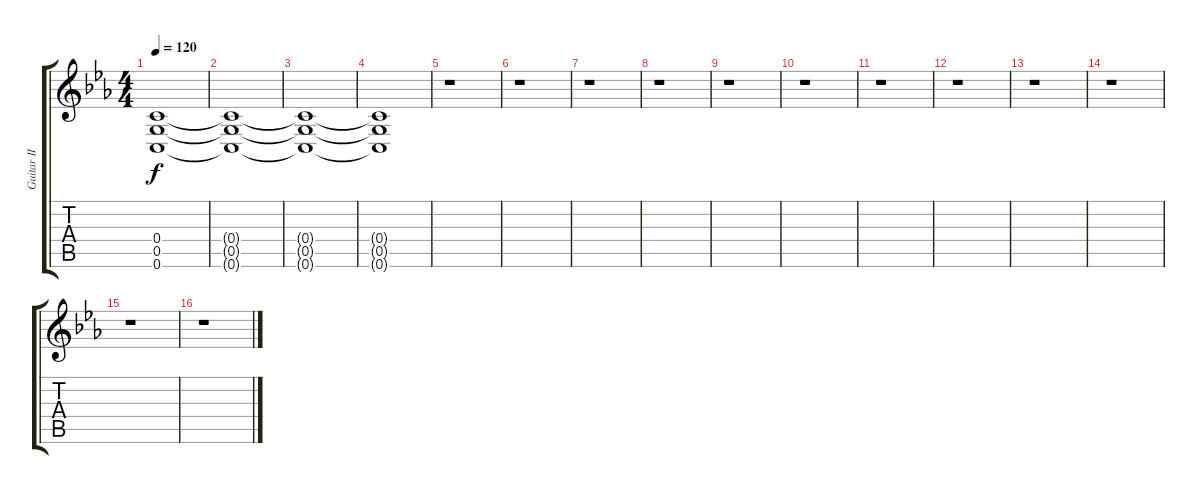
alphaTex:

\track ("Guitar II" "Guitar II") {instrument distortionguitar}
\staff {score tabs}
\tuning (D4 A3 F3 C3 G2 C2) {hide}
\ts (4 4)
\tempo 120
\clef g2
\ks eb
(0.4 0.5 0.6).1{dy f volume 0} |
(0.4{t} 0.5{t} 0.6{t}).1 |
(0.4{t} 0.5{t} 0.6{t}).1 |
(0.4{t} 0.5{t} 0.6{t}).1 |
r.1 |
r.1 |
r.1 |
r.1 |
r.1 |
r.1 |
r.1 |
r.1 |
r.1 |
r.1 |
r.1 |
r.1{volume 15}
